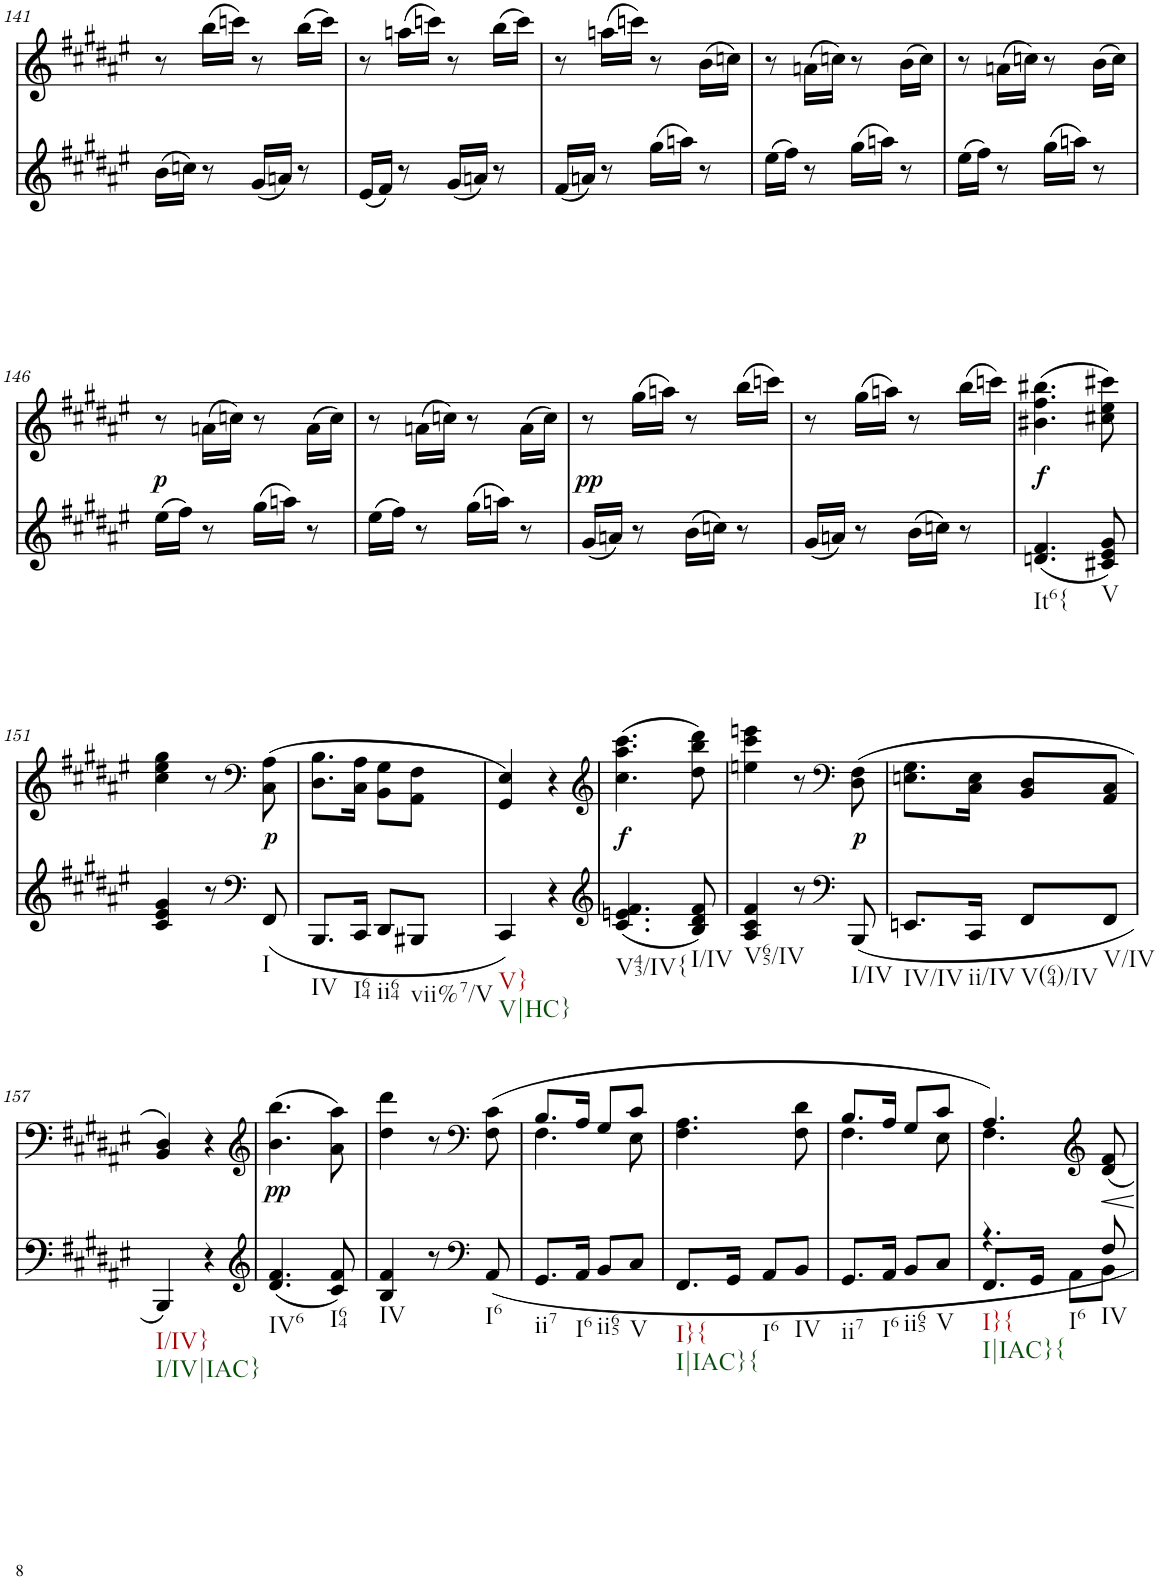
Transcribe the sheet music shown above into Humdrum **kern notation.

**kern	**kern	**text	**dynam
*part2	*part1	*part1	*part1
*staff2	*staff1	*staff1	*staff1
*I"piano	*I"piano	*	*
*I'Pno	*I'Pno	*	*
!!LO:PB:g=z
*clefG2	*clefG2	*	*
*k[f#c#g#d#a#e#]	*k[f#c#g#d#a#e#]	*	*
*F#:	*F#:	*	*
*M2/4	*M2/4	*	*
=141	=141	=141	=141
(16b\LL	8r	.	.
16ccn\JJ)	.	.	.
8r	(16bb\LL	.	.
.	16cccn\JJ)	.	.
(16g#/LL	8r	.	.
16an/JJ)	.	.	.
8r	(16bb\LL	.	.
.	16ccc\JJ)	.	.
=142	=142	=142	=142
(16e#/LL	8r	.	.
16f#/JJ)	.	.	.
8r	(16aan\LL	.	.
.	16cccn\JJ)	.	.
(16g#/LL	8r	.	.
16an/JJ)	.	.	.
8r	(16bb\LL	.	.
.	16ccc\JJ)	.	.
=143	=143	=143	=143
(16f#/LL	8r	.	.
16an/JJ)	.	.	.
8r	(16aan\LL	.	.
.	16cccn\JJ)	.	.
(16gg#\LL	8r	.	.
16aan\JJ)	.	.	.
8r	(16b\LL	.	.
.	16ccn\JJ)	.	.
=144	=144	=144	=144
(16ee#\LL	8r	.	.
16ff#\JJ)	.	.	.
8r	(16an\LL	.	.
.	16ccn\JJ)	.	.
(16gg#\LL	8r	.	.
16aan\JJ)	.	.	.
8r	(16b\LL	.	.
.	16cc\JJ)	.	.
=145	=145	=145	=145
(16ee#\LL	8r	.	.
16ff#\JJ)	.	.	.
8r	(16an\LL	.	.
.	16ccn\JJ)	.	.
(16gg#\LL	8r	.	.
16aan\JJ)	.	.	.
8r	(16b\LL	.	.
.	16cc\JJ)	.	.
!!LO:LB:g=z
=146	=146	=146	=146
!	!	!	!LO:DY:b
(16ee#\LL	8r	.	p
16ff#\JJ)	.	.	.
8r	(16an\LL	.	.
.	16ccn\JJ)	.	.
(16gg#\LL	8r	.	.
16aan\JJ)	.	.	.
8r	(16a\LL	.	.
.	16cc\JJ)	.	.
=147	=147	=147	=147
(16ee#\LL	8r	.	.
16ff#\JJ)	.	.	.
8r	(16an\LL	.	.
.	16ccn\JJ)	.	.
(16gg#\LL	8r	.	.
16aan\JJ)	.	.	.
8r	(16a\LL	.	.
.	16cc\JJ)	.	.
=148	=148	=148	=148
!	!	!	!LO:DY:b
(16g#/LL	8r	.	pp
16an/JJ)	.	.	.
8r	(16gg#\LL	.	.
.	16aan\JJ)	.	.
(16b\LL	8r	.	.
16ccn\JJ)	.	.	.
8r	(16bb\LL	.	.
.	16cccn\JJ)	.	.
=149	=149	=149	=149
(16g#/LL	8r	.	.
16an/JJ)	.	.	.
8r	(16gg#\LL	.	.
.	16aan\JJ)	.	.
(16b\LL	8r	.	.
16ccn\JJ)	.	.	.
8r	(16bb\LL	.	.
.	16cccn\JJ)	.	.
=150	=150	=150	=150
!LO:TX:b:t=It6{	!	!	!
!	!	!LO:LY:b	!
(4.dn/ 4.f#/	(4.b#X\ 4.ff#\ 4.bb#X\	.	.
!LO:TX:b:t=V	!	!	!
8c#X/ 8e#/ 8g#/)	8cc#X\ 8ee#\ 8ccc#X\)	.	.
!!LO:LB:g=z
=151	=151	=151	=151
4c#/ 4e#/ 4g#/	4cc#\ 4ee#\ 4gg#\	.	.
8r	8r	.	.
*clefF4	*clefF4	*	*
!LO:TX:b:t=I	!	!	!
!	!	!LO:LY:b	!
(<8FF#/	(8C#\ 8A#\	.	.
=152	=152	=152	=152
!LO:TX:b:t=IV	!	!	!
8.BBB/L	8.D#\ 8.B\L	.	.
!LO:TX:b:t=I64	!	!	!
16CC#/Jk	16C#\ 16A#\Jk	.	.
!LO:TX:b:t=ii64	!	!	!
8DD#/L	8BB\ 8G#\L	.	.
!LO:TX:b:t=vii%7/V	!	!	!
8BBB#X/J	8AA#\ 8F#\J	.	.
=153	=153	=153	=153
!LO:TX:b:t=V}	!	!	!
!LO:TX:b:t=V|HC}	!	!	!
4CC#/)	4GG#/ 4E#/)	.	.
4r	4r	.	.
=154	=154	=154	=154
*clefG2	*clefG2	*	*
!LO:TX:b:t=V43/IV{	!	!	!
!	!	!LO:LY:b	!
(4.c#/ 4.en/ 4.f#/	(4.cc#\ 4.aa#\ 4.ccc#\	.	.
!LO:TX:b:t=I/IV	!	!	!
8B/ 8d#/ 8f#/)	8dd#\ 8bb\ 8ddd#\)	.	.
=155	=155	=155	=155
!LO:TX:b:t=V65/IV	!	!	!
4A#/ 4c#/ 4f#/	4een\ 4ccc#\ 4eeen\	.	.
8r	8r	.	.
*clefF4	*clefF4	*	*
!LO:TX:b:t=I/IV	!	!	!
!	!	!LO:LY:b	!
(<8BBB/	(8D#\ 8F#\	.	.
=156	=156	=156	=156
!LO:TX:b:t=IV/IV	!	!	!
8.EEn/L	8.En\ 8.G#\L	.	.
!LO:TX:b:t=ii/IV	!	!	!
16CC#/Jk	16C#\ 16E\Jk	.	.
!LO:TX:b:t=V(64)/IV	!	!	!
8FF#/L	8BB/ 8D#/L	.	.
!LO:TX:b:t=V/IV	!	!	!
8FF#/J	8AA#/ 8C#/J	.	.
!!LO:LB:g=z
=157	=157	=157	=157
!LO:TX:b:t=I/IV}	!	!	!
!LO:TX:b:t=I/IV|IAC}	!	!	!
4BBB/)	4BB/ 4D#/)	.	.
4r	4r	.	.
=158	=158	=158	=158
*clefG2	*clefG2	*	*
!LO:TX:b:t=IV6	!	!	!
!	!	!LO:LY:b	!
(4.d#/ 4.f#/	(4.b\ 4.bb\	.	.
!LO:TX:b:t=I64	!	!	!
8c#/ 8f#/)	8a#\ 8aa#\)	.	.
=159	=159	=159	=159
!LO:TX:b:t=IV	!	!	!
4B/ 4f#/	4dd#\ 4ddd#\	.	.
8r	8r	.	.
*clefF4	*clefF4	*	*
!LO:TX:b:t=I6	!	!	!
8AA#/	(8F#\ 8c#\	.	.
=160	=160	=160	=160
*	*^	*	*
!LO:TX:b:t=ii7	!	!	!	!
8.GG#/L	8.B/L	4.F#\	.	.
!LO:TX:b:t=I6	!	!	!	!
16AA#/Jk	16A#/Jk	.	.	.
!LO:TX:b:t=ii65	!	!	!	!
8BB/L	8G#/L	.	.	.
!LO:TX:b:t=V	!	!	!	!
8C#/J	8c#/J	8E#\	.	.
=161	=161	=161	=161	=161
!LO:TX:b:t=I}{	!	!	!	!
!LO:TX:b:t=I|IAC}{	!	!	!	!
*	*v	*v	*	*
8.FF#/L	4.F#\ 4.A#\	.	.
16GG#/Jk	.	.	.
!LO:TX:b:t=I6	!	!	!
8AA#/L	.	.	.
!LO:TX:b:t=IV	!	!	!
8BB/J	8F#\ 8d#\	.	.
=162	=162	=162	=162
*	*^	*	*
!LO:TX:b:t=ii7	!	!	!	!
8.GG#/L	8.B/L	4.F#\	.	.
!LO:TX:b:t=I6	!	!	!	!
16AA#/Jk	16A#/Jk	.	.	.
!LO:TX:b:t=ii65	!	!	!	!
8BB/L	8G#/L	.	.	.
!LO:TX:b:t=V	!	!	!	!
8C#/J	8c#/J	8E#\	.	.
=163	=163	=163	=163	=163
*^	*	*	*	*
!LO:TX:b:t=I}{	!	!	!	!	!
!LO:TX:b:t=I|IAC}{	!	!	!	!	!
!LO:TX:b:t=I6	!	!	!	!	!
4.r	8.FF#/L	4.A#/)	4.F#\	.	.
.	16GG#/Jk	.	.	.	.
.	8AA#\L	.	.	.	.
*	*	*clefG2	*	*	*
!LO:TX:b:t=IV	!	!	!	!	!
8F#/	8BB\J	8d#/ 8f#/	8ryy	.	.
*v	*v	*	*	*	*
*	*v	*v	*	*
=	=	=	=
*-	*-	*-	*-
